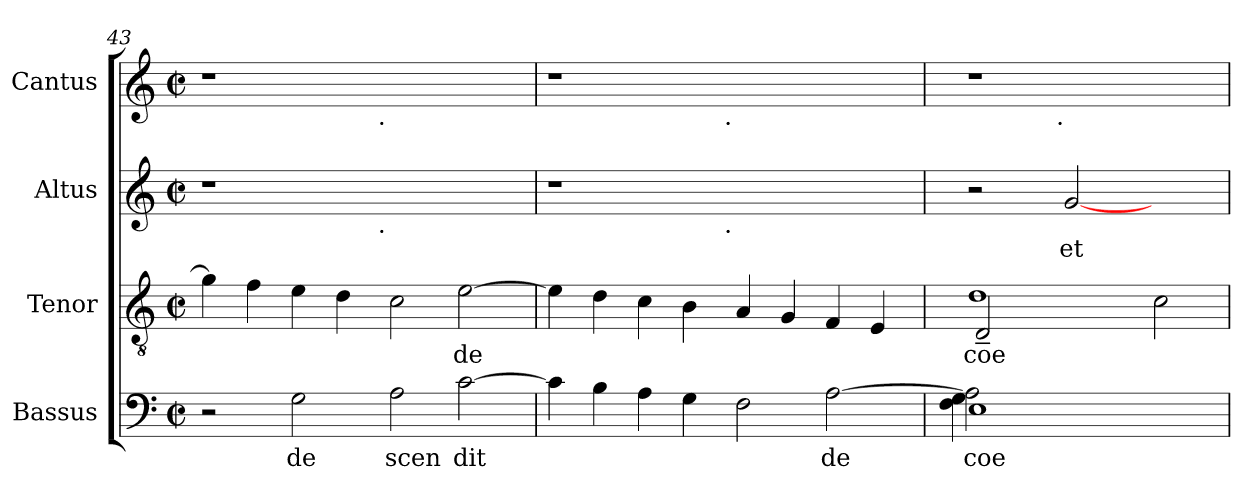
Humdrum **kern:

**kern	**text	**kern	**text	**kern	**text	**kern
*part4	*part4	*part3	*part3	*part2	*part2	*part1
*staff4	*staff4	*staff3	*staff3	*staff2	*staff2	*staff1
*I"Bassus	*	*I"Tenor	*	*I"Altus	*	*I"Cantus
*clefF4	*	*clefGv2	*	*clefG2	*	*clefG2
*k[]	*	*k[]	*	*k[]	*	*k[]
*C:	*	*C:	*	*C:	*	*C:
*M2/2	*	*M2/2	*	*M2/2	*	*M2/2
*met(c|)	*	*met(c|)	*	*met(c|)	*	*met(c|)
=43	=43	=43	=43	=43	=43	=43
!	!	!	!LO:LY:b:cj	!	!	!
*	*	*	*	*^	*	*^
2r	.	4g\]	.	1r	2ryy	.	1r	2ryy
!	!	!	!LO:LY:b:cj	!	!	!	!	!
.	.	4f\	.	.	.	.	.	.
!	!LO:LY:b:cj	!	!LO:LY:b:cj	!	!	!	!	!
2G\	de	4e\	.	.	4...ryy	.	.	4...ryy
!	!	!	!LO:LY:b:cj	!	!	!	!	!
.	.	4d\	.	.	.	.	.	.
!	!	!	!	!	!	!	!	!LO:TX:b:t=.
!	!	!	!	!	!LO:TX:b:t=.	!	!	!
.	.	.	.	.	1ryy	.	.	1ryy
!	!LO:LY:b:cj	!	!LO:LY:b:cj	!	!	!	!	!
2A\	scen	2c\	.	1ryy	.	.	1ryy	.
!	!LO:LY:b:cj	!	!LO:LY:b:cj	!	!	!	!	!
[>2c\	dit	[>2e\	de	.	.	.	.	.
.	.	.	.	.	32ryy	.	.	32ryy
=44	=44	=44	=44	=44	=44	=44	=44	=44
!	!LO:LY:b:cj	!	!LO:LY:b:cj	!	!	!	!	!
4c\]	.	4e\]	.	1r	2ryy	.	1r	2ryy
!	!LO:LY:b:cj	!	!LO:LY:b:cj	!	!	!	!	!
4B\	.	4d\	.	.	.	.	.	.
!	!LO:LY:b:cj	!	!LO:LY:b:cj	!	!	!	!	!
4A\	.	4c\	.	.	4...ryy	.	.	4...ryy
!	!LO:LY:b:cj	!	!LO:LY:b:cj	!	!	!	!	!
4G\	.	4B\	.	.	.	.	.	.
!	!	!	!	!	!	!	!	!LO:TX:b:t=.
!	!	!	!	!	!LO:TX:b:t=.	!	!	!
.	.	.	.	.	1ryy	.	.	1ryy
!	!LO:LY:b:cj	!	!LO:LY:b:cj	!	!	!	!	!
2F\	.	4A/	.	1ryy	.	.	1ryy	.
!	!	!	!LO:LY:b:cj	!	!	!	!	!
.	.	4G/	.	.	.	.	.	.
!	!LO:LY:b:cj	!	!LO:LY:b:cj	!	!	!	!	!
[<2A\	de	4F/	.	.	.	.	.	.
!	!	!	!LO:LY:b:cj	!	!	!	!	!
.	.	4E/	.	.	.	.	.	.
.	.	.	.	.	32ryy	.	.	32ryy
!!LO:LB:g=z	!!
=45	=45	=45	=45	=45	=45	=45	=45	=45
*^	*	*	*	*	*	*	*	*
*	*^	*	*	*	*	*	*	*	*
!	!	!	!LO:LY:b:cj	!	!LO:LY:b:cj	!	!	!	!	!
*	*	*	*	*^	*	*v	*v	*	*	*
1E	2A\]	4G\ 4F\	coe	1d	2D~</	coe-	2r	.	1r	4ryy
.	.	2ryy	.	.	.	.	.	.	.	8...ryy
!	!	!	!	!	!	!	!	!	!	!LO:TX:b:t=.
.	.	.	.	.	.	.	.	.	.	1ryy
!	!	!	!	!	!	!	!	!LO:LY:b:cj	!	!
.	2ryy	.	.	.	1ryy	.	[<2g/	et	.	.
.	.	2.ryy	.	.	.	.	.	.	.	.
!	!	!	!	!	!	!LO:LY:b:cj	!	!	!	!
2ryy	2ryy	.	.	2c\	.	--	2ryy	.	2ryy	.
.	.	.	.	.	.	.	.	.	.	64ryy
*v	*v	*v	*	*	*	*	*	*	*v	*v
*	*	*v	*v	*	*	*	*
=	=	=	=	=	=	=
*-	*-	*-	*-	*-	*-	*-
